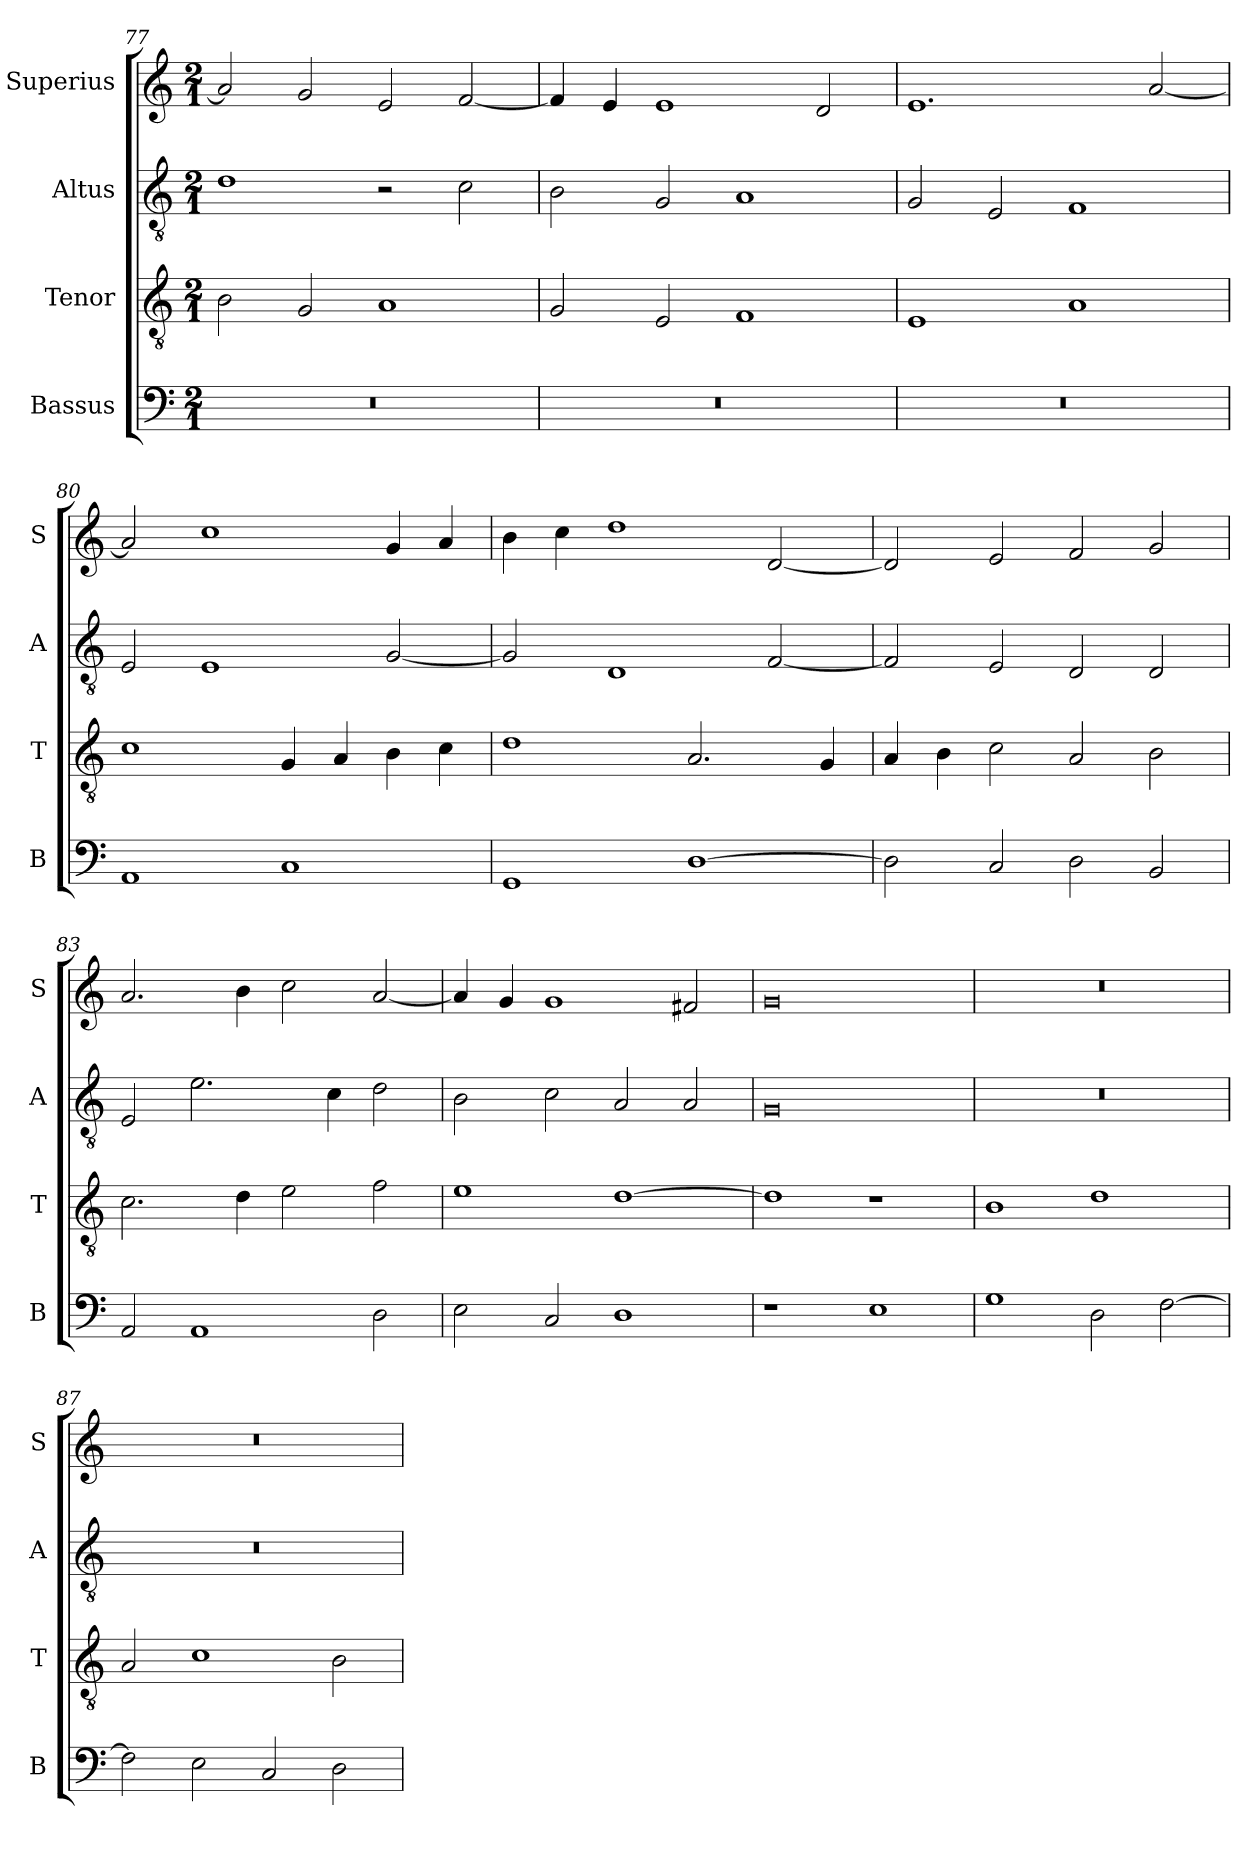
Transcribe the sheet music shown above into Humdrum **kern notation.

**kern	**kern	**kern	**kern
*part4	*part3	*part2	*part1
*staff4	*staff3	*staff2	*staff1
*I"Bassus	*I"Tenor	*I"Altus	*I"Superius
*I'B	*I'T	*I'A	*I'S
*clefF4	*clefGv2	*clefGv2	*clefG2
*k[]	*k[]	*k[]	*k[]
*C:	*C:	*C:	*C:
*M2/1	*M2/1	*M2/1	*M2/1
=77	=77	=77	=77
0r	2B	1d	2a]
.	2G	.	2g
.	1A	2r	2e
.	.	2c	[2f
=78	=78	=78	=78
0r	2G	2B	4f]
.	.	.	4e
.	2E	2G	1e
.	1F	1A	.
.	.	.	2d
=79	=79	=79	=79
0r	1E	2G	1.e
.	.	2E	.
.	1A	1F	.
.	.	.	[2a
=80	=80	=80	=80
1AA	1c	2E	2a]
.	.	1E	1cc
1C	4G	.	.
.	4A	.	.
.	4B	[2G	4g
.	4c	.	4a
=81	=81	=81	=81
1GG	1d	2G]	4b
.	.	.	4cc
.	.	1D	1dd
[1D	2.A	.	.
.	.	[2F	[2d
.	4G	.	.
=82	=82	=82	=82
2D]	4A	2F]	2d]
.	4B	.	.
2C	2c	2E	2e
2D	2A	2D	2f
2BB	2B	2D	2g
=83	=83	=83	=83
2AA	2.c	2E	2.a
1AA	.	2.e	.
.	4d	.	4b
.	2e	.	2cc
.	.	4c	.
2D	2f	2d	[2a
=84	=84	=84	=84
2E	1e	2B	4a]
.	.	.	4g
2C	.	2c	1g
1D	[1d	2A	.
.	.	2A	2f#X
=85	=85	=85	=85
1r	1d]	0G	0g
1E	1r	.	.
=86	=86	=86	=86
1G	1B	0r	0r
2D	1d	.	.
[2F	.	.	.
=87	=87	=87	=87
2F]	2A	0r	0r
2E	1c	.	.
2C	.	.	.
2D	2B	.	.
=	=	=	=
*-	*-	*-	*-
